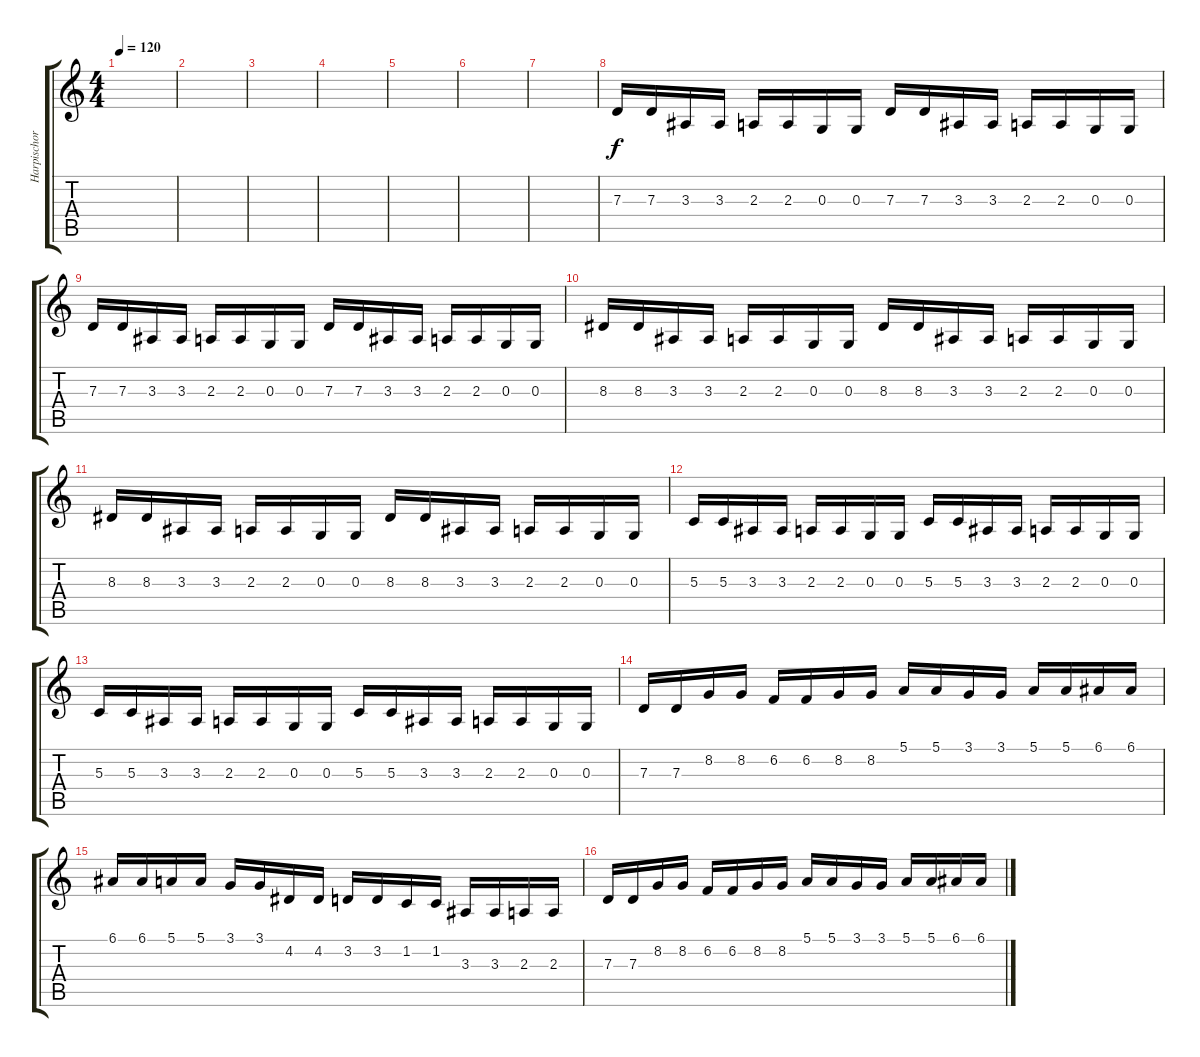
\track ("Harpischord" "Harpischor") {instrument harpsichord}
\staff {score tabs}
\tuning (E4 B3 G3 D3 A2 E2) {hide}
\ts (4 4)
\tempo 120
\clef g2
\ks c
|
|
|
|
|
|
|
7.3.16 7.3.16 3.3.16 3.3.16 2.3.16 2.3.16 0.3.16 0.3.16 7.3.16 7.3.16 3.3.16 3.3.16 2.3.16 2.3.16 0.3.16 0.3.16 |
7.3.16 7.3.16 3.3.16 3.3.16 2.3.16 2.3.16 0.3.16 0.3.16 7.3.16 7.3.16 3.3.16 3.3.16 2.3.16 2.3.16 0.3.16 0.3.16 |
8.3.16 8.3.16 3.3.16 3.3.16 2.3.16 2.3.16 0.3.16 0.3.16 8.3.16 8.3.16 3.3.16 3.3.16 2.3.16 2.3.16 0.3.16 0.3.16 |
8.3.16 8.3.16 3.3.16 3.3.16 2.3.16 2.3.16 0.3.16 0.3.16 8.3.16 8.3.16 3.3.16 3.3.16 2.3.16 2.3.16 0.3.16 0.3.16 |
5.3.16 5.3.16 3.3.16 3.3.16 2.3.16 2.3.16 0.3.16 0.3.16 5.3.16 5.3.16 3.3.16 3.3.16 2.3.16 2.3.16 0.3.16 0.3.16 |
5.3.16 5.3.16 3.3.16 3.3.16 2.3.16 2.3.16 0.3.16 0.3.16 5.3.16 5.3.16 3.3.16 3.3.16 2.3.16 2.3.16 0.3.16 0.3.16 |
7.3.16 7.3.16 8.2.16 8.2.16 6.2.16 6.2.16 8.2.16 8.2.16 5.1.16 5.1.16 3.1.16 3.1.16 5.1.16 5.1.16 6.1.16 6.1.16 |
6.1.16 6.1.16 5.1.16 5.1.16 3.1.16 3.1.16 4.2.16 4.2.16 3.2.16 3.2.16 1.2.16 1.2.16 3.3.16 3.3.16 2.3.16 2.3.16 |
7.3.16 7.3.16 8.2.16 8.2.16 6.2.16 6.2.16 8.2.16 8.2.16 5.1.16 5.1.16 3.1.16 3.1.16 5.1.16 5.1.16 6.1.16 6.1.16
